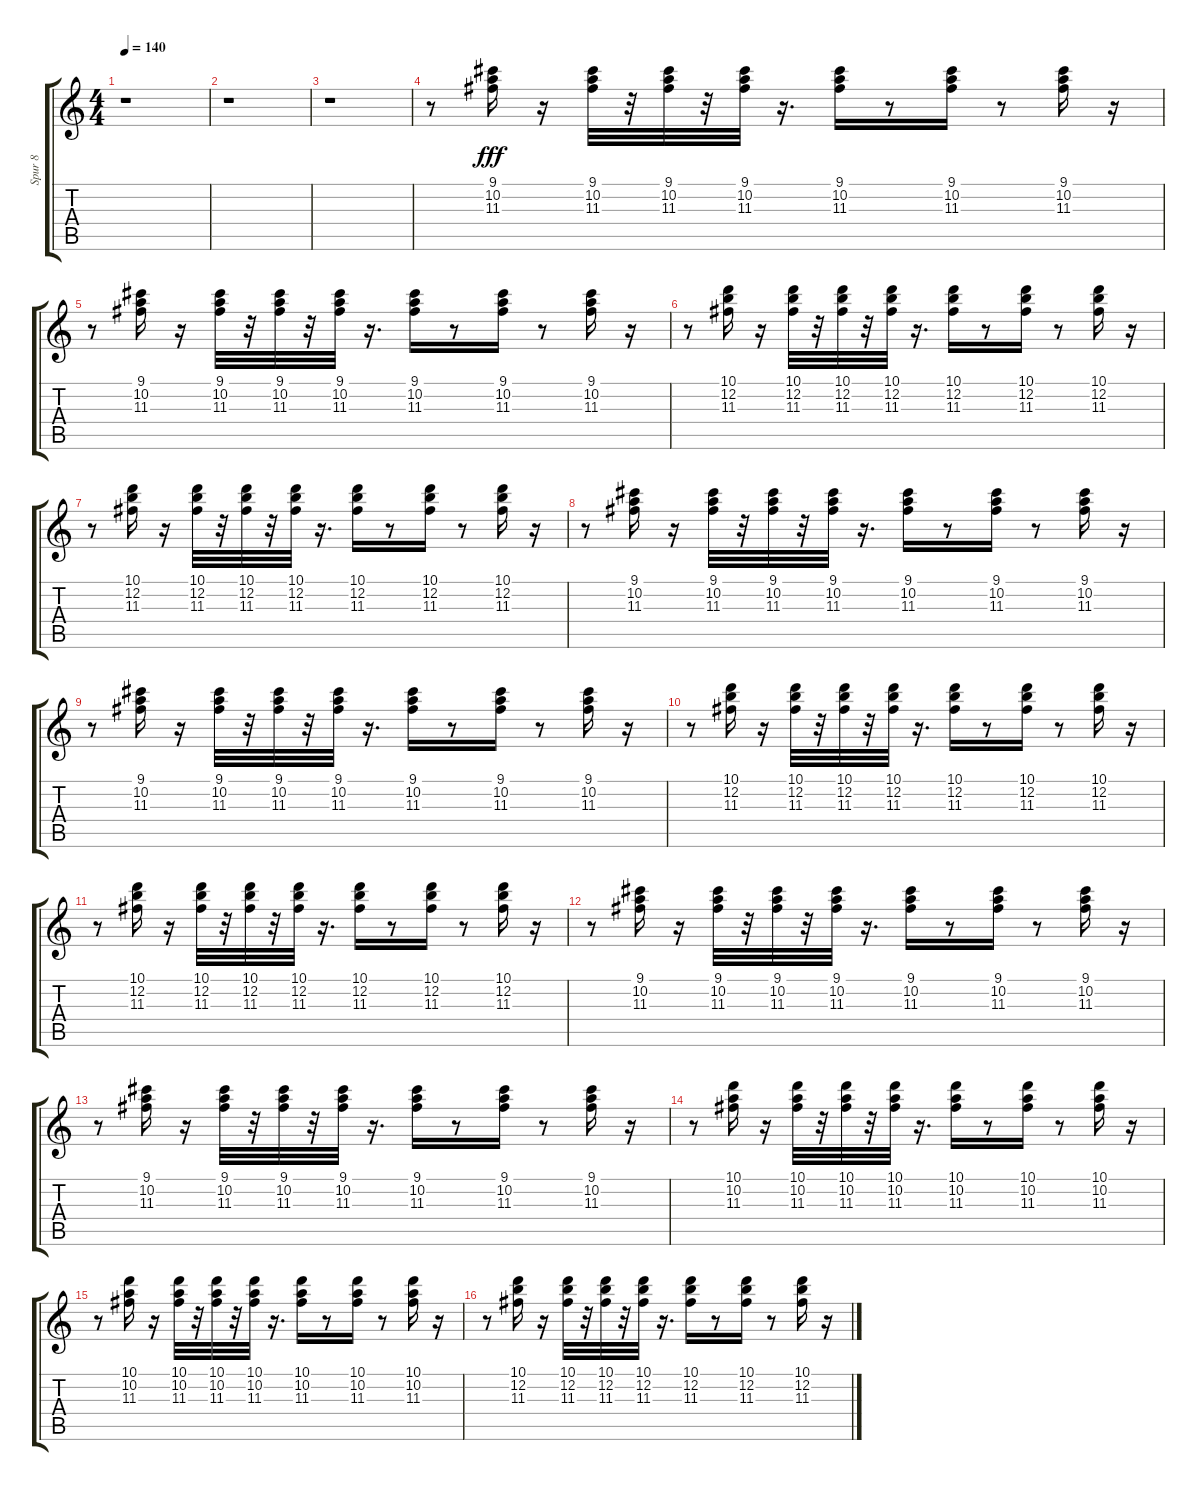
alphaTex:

\track ("Spur 8" "Spur 8") {instrument electricguitarmuted}
\staff {score tabs}
\tuning (E4 B3 G3 D3 A2 E2) {hide}
\ts (4 4)
\tempo 140
\clef g2
\ks c
r.1{dy fff} |
r.1 |
r.1 |
r.8 (9.1 10.2 11.3).16 r.16 (9.1 10.2 11.3).32 r.32 (9.1 10.2 11.3).32 r.32 (9.1 10.2 11.3).32 r.16{d} (9.1 10.2 11.3).16 r.8 (9.1 10.2 11.3).16 r.8 (9.1 10.2 11.3).16 r.16 |
r.8 (9.1 10.2 11.3).16 r.16 (9.1 10.2 11.3).32 r.32 (9.1 10.2 11.3).32 r.32 (9.1 10.2 11.3).32 r.16{d} (9.1 10.2 11.3).16 r.8 (9.1 10.2 11.3).16 r.8 (9.1 10.2 11.3).16 r.16 |
r.8 (10.1 12.2 11.3).16 r.16 (10.1 12.2 11.3).32 r.32 (10.1 12.2 11.3).32 r.32 (10.1 12.2 11.3).32 r.16{d} (10.1 12.2 11.3).16 r.8 (10.1 12.2 11.3).16 r.8 (10.1 12.2 11.3).16 r.16 |
r.8 (10.1 12.2 11.3).16 r.16 (10.1 12.2 11.3).32 r.32 (10.1 12.2 11.3).32 r.32 (10.1 12.2 11.3).32 r.16{d} (10.1 12.2 11.3).16 r.8 (10.1 12.2 11.3).16 r.8 (10.1 12.2 11.3).16 r.16 |
r.8 (9.1 10.2 11.3).16 r.16 (9.1 10.2 11.3).32 r.32 (9.1 10.2 11.3).32 r.32 (9.1 10.2 11.3).32 r.16{d} (9.1 10.2 11.3).16 r.8 (9.1 10.2 11.3).16 r.8 (9.1 10.2 11.3).16 r.16 |
r.8 (9.1 10.2 11.3).16 r.16 (9.1 10.2 11.3).32 r.32 (9.1 10.2 11.3).32 r.32 (9.1 10.2 11.3).32 r.16{d} (9.1 10.2 11.3).16 r.8 (9.1 10.2 11.3).16 r.8 (9.1 10.2 11.3).16 r.16 |
r.8 (10.1 12.2 11.3).16 r.16 (10.1 12.2 11.3).32 r.32 (10.1 12.2 11.3).32 r.32 (10.1 12.2 11.3).32 r.16{d} (10.1 12.2 11.3).16 r.8 (10.1 12.2 11.3).16 r.8 (10.1 12.2 11.3).16 r.16 |
r.8 (10.1 12.2 11.3).16 r.16 (10.1 12.2 11.3).32 r.32 (10.1 12.2 11.3).32 r.32 (10.1 12.2 11.3).32 r.16{d} (10.1 12.2 11.3).16 r.8 (10.1 12.2 11.3).16 r.8 (10.1 12.2 11.3).16 r.16 |
r.8 (9.1 10.2 11.3).16 r.16 (9.1 10.2 11.3).32 r.32 (9.1 10.2 11.3).32 r.32 (9.1 10.2 11.3).32 r.16{d} (9.1 10.2 11.3).16 r.8 (9.1 10.2 11.3).16 r.8 (9.1 10.2 11.3).16 r.16 |
r.8 (9.1 10.2 11.3).16 r.16 (9.1 10.2 11.3).32 r.32 (9.1 10.2 11.3).32 r.32 (9.1 10.2 11.3).32 r.16{d} (9.1 10.2 11.3).16 r.8 (9.1 10.2 11.3).16 r.8 (9.1 10.2 11.3).16 r.16 |
r.8 (10.1 10.2 11.3).16 r.16 (10.1 10.2 11.3).32 r.32 (10.1 10.2 11.3).32 r.32 (10.1 10.2 11.3).32 r.16{d} (10.1 10.2 11.3).16 r.8 (10.1 10.2 11.3).16 r.8 (10.1 10.2 11.3).16 r.16 |
r.8 (10.1 10.2 11.3).16 r.16 (10.1 10.2 11.3).32 r.32 (10.1 10.2 11.3).32 r.32 (10.1 10.2 11.3).32 r.16{d} (10.1 10.2 11.3).16 r.8 (10.1 10.2 11.3).16 r.8 (10.1 10.2 11.3).16 r.16 |
r.8 (10.1 12.2 11.3).16 r.16 (10.1 12.2 11.3).32 r.32 (10.1 12.2 11.3).32 r.32 (10.1 12.2 11.3).32 r.16{d} (10.1 12.2 11.3).16 r.8 (10.1 12.2 11.3).16 r.8 (10.1 12.2 11.3).16 r.16
